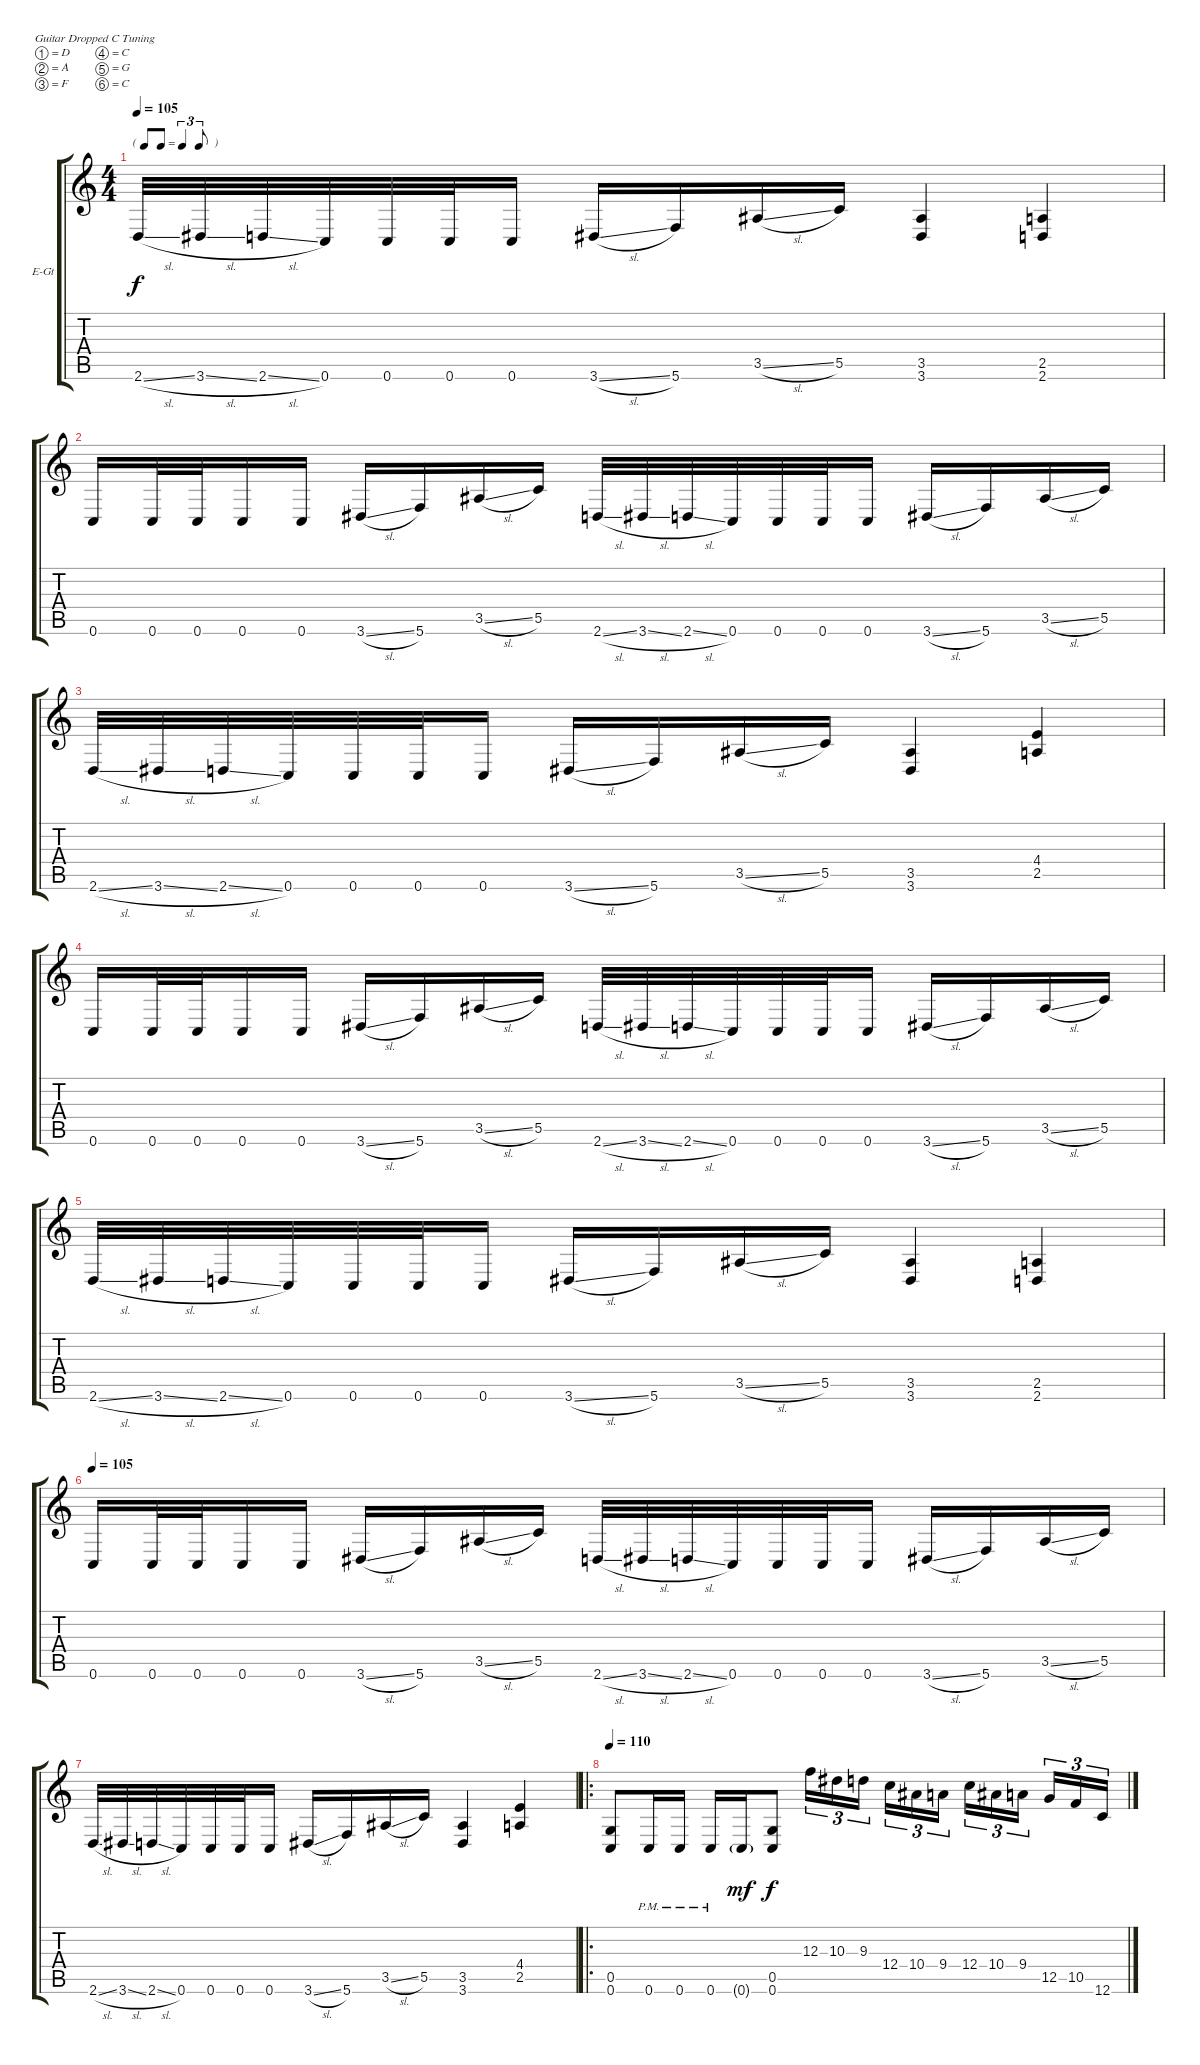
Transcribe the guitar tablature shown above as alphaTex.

\bracketExtendMode groupsimilarinstruments
\firstSystemTrackNameOrientation horizontal
\otherSystemsTrackNameOrientation horizontal
\track ("Track 1" "E-Gt") {instrument distortionguitar}
\staff {score tabs}
\tuning (D4 A3 F3 C3 G2 C2)
\ts (4 4)
\tf triplet8th
\tempo 105
\clef g2
\ks c
2.6{sl}.32{dy f} 3.6{sl}.32 2.6{sl}.32 0.6.32 0.6.32 0.6.32 0.6.16 3.6{sl}.16 5.6.16 3.5{sl}.16 5.5.16 (3.5 3.6).4 (2.5 2.6).4 |
0.6.16 0.6.32 0.6.32 0.6.16 0.6.16 3.6{sl}.16 5.6.16 3.5{sl}.16 5.5.16 2.6{sl}.32 3.6{sl}.32 2.6{sl}.32 0.6.32 0.6.32 0.6.32 0.6.16 3.6{sl}.16 5.6.16 3.5{sl}.16 5.5.16 |
2.6{sl}.32 3.6{sl}.32 2.6{sl}.32 0.6.32 0.6.32 0.6.32 0.6.16 3.6{sl}.16 5.6.16 3.5{sl}.16 5.5.16 (3.5 3.6).4 (4.4 2.5).4 |
0.6.16 0.6.32 0.6.32 0.6.16 0.6.16 3.6{sl}.16 5.6.16 3.5{sl}.16 5.5.16 2.6{sl}.32 3.6{sl}.32 2.6{sl}.32 0.6.32 0.6.32 0.6.32 0.6.16 3.6{sl}.16 5.6.16 3.5{sl}.16 5.5.16 |
2.6{sl}.32 3.6{sl}.32 2.6{sl}.32 0.6.32 0.6.32 0.6.32 0.6.16 3.6{sl}.16 5.6.16 3.5{sl}.16 5.5.16 (3.5 3.6).4 (2.5 2.6).4 |
\tempo 105
0.6.16 0.6.32 0.6.32 0.6.16 0.6.16 3.6{sl}.16 5.6.16 3.5{sl}.16 5.5.16 2.6{sl}.32 3.6{sl}.32 2.6{sl}.32 0.6.32 0.6.32 0.6.32 0.6.16 3.6{sl}.16 5.6.16 3.5{sl}.16 5.5.16 |
2.6{sl}.32 3.6{sl}.32 2.6{sl}.32 0.6.32 0.6.32 0.6.32 0.6.16 3.6{sl}.16 5.6.16 3.5{sl}.16 5.5.16 (3.5 3.6).4 (4.4 2.5).4 |
\ro
\tempo 110
(0.5 0.6).8 0.6{pm}.16 0.6{pm}.16 0.6{pm}.16 0.6{g}.16{dy mf} (0.5 0.6).8{dy f} 12.3.16{tu (3 2)} 10.3.16{tu (3 2)} 9.3.16{tu (3 2)} 12.4.16{tu (3 2)} 10.4.16{tu (3 2)} 9.4.16{tu (3 2)} 12.4.16{tu (3 2)} 10.4.16{tu (3 2)} 9.4.16{tu (3 2)} 12.5.16{tu (3 2)} 10.5.16{tu (3 2)} 12.6.16{tu (3 2)}
